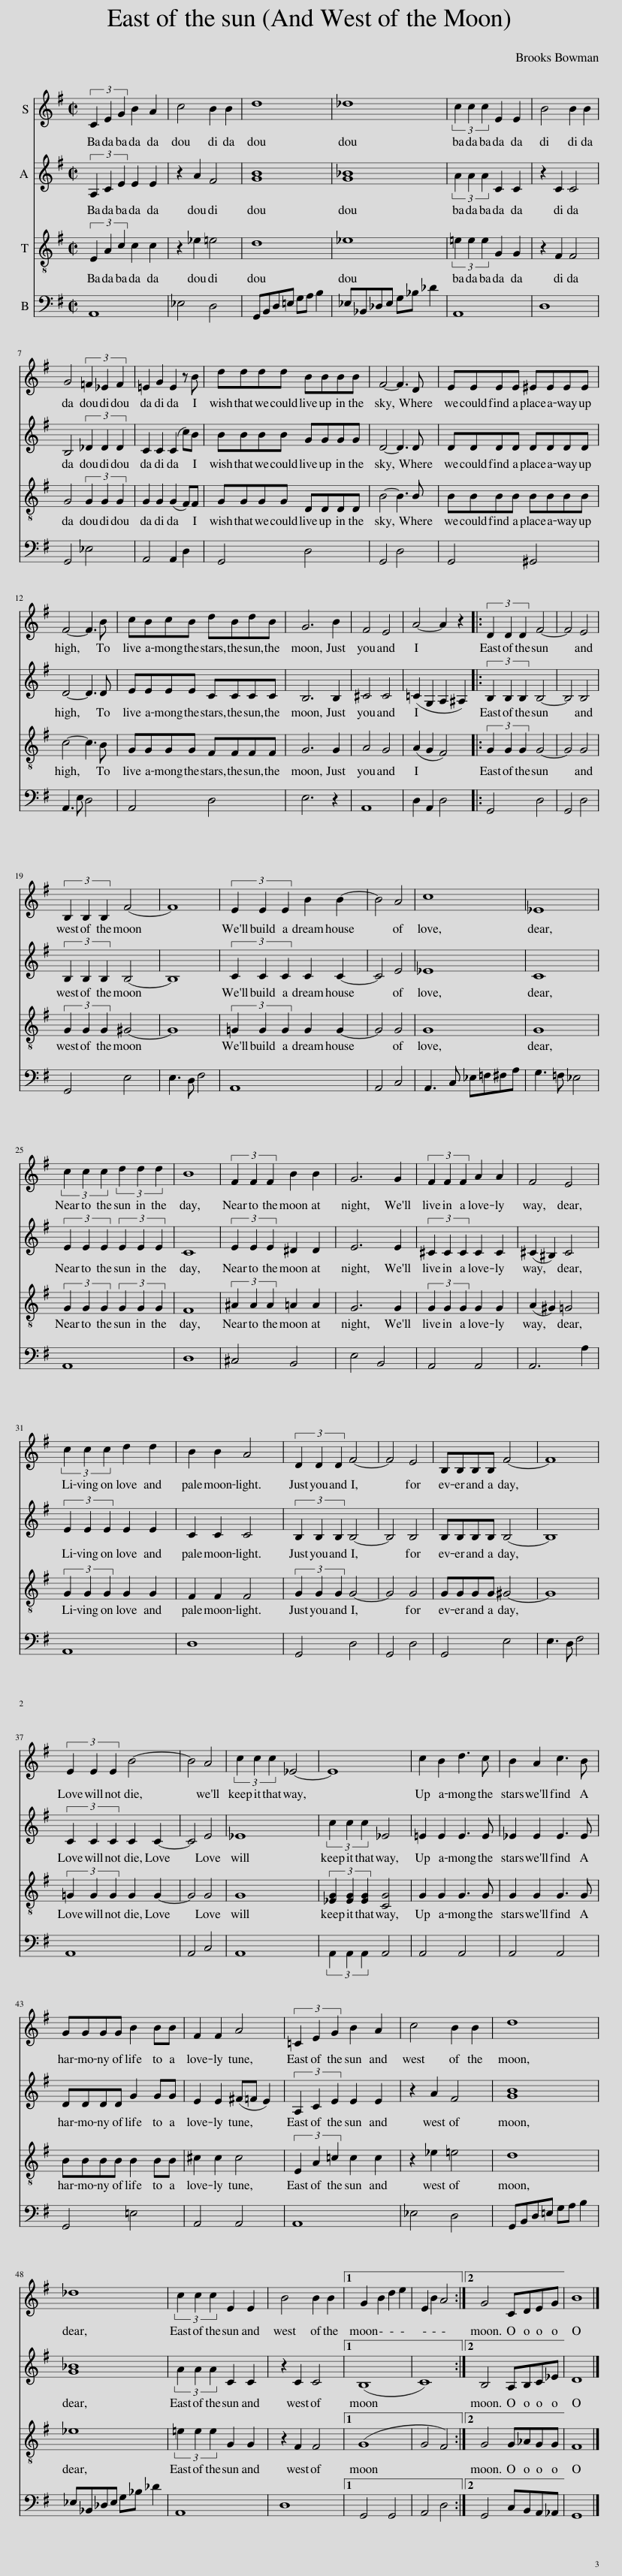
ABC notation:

X:1
%%score 1 2 3 4
L:1/8
M:2/2
I:linebreak $
K:G
V:1 treble
V:2 treble
V:3 treble-8
V:4 bass
V:1
 (3C2 E2 G2 B2 A2 | c4 B2 B2 | d8 | _d8 | (3c2 c2 c2 E2 E2 | %5
 B4 B2 B2 |$ G4 (3=F2 _E2 F2 | =E2 G2 E2 z B | dddd BBBB | F4- F3 D | %10
 EEEE ^EEEE |$ F4- F3 B | cBcB dBdB | G6 B2 | F4 E4 | %15
 A4- A2 z2 |: (3D2 D2 D2 F4- | F4 E4 |$ (3B,2 B,2 B,2 F4- | F8 | %20
 (3E2 E2 E2 B2 B2- | B4 A4 | c8 | _E8 |$ (3c2 c2 c2 (3d2 d2 d2 | %25
 B8 | (3F2 F2 F2 B2 B2 | G6 G2 | (3F2 F2 F2 A2 A2 | F4 E4 |$ %30
 (3c2 c2 c2 d2 d2 | B2 B2 A4 | (3D2 D2 D2 F4- | F4 E4 | B,B,B,B, F4- | %35
 F8 |$ (3E2 E2 E2 B4- | B4 A4 | (3c2 c2 c2 _E4- | E8 | %40
 c2 B2 d3 c | B2 A2 c3 B |$ GGGG B2 BB | F2 F2 A4 | (3=C2 E2 G2 B2 A2 | %45
 c4 B2 B2 | d8 |$ _d8 | (3c2 c2 c2 E2 E2 | B4 B2 B2 |1 %50
 G2 B2 d2 e2 | E2 B2 A4 :|2 G4 CDEG || B8 |] %54
V:2
 (3A,2 C2 E2 E2 E2 | z2 A2 F4 | [GB]8 | [G_B]8 | (3A2 A2 A2 C2 C2 | %5
 z2 C2 C4 |$ B,4 (3_D2 D2 D2 | C2 C2 (C2 c)B | BBBB GGGG | D4- D3 D | %10
 DDDD DDDD |$ D4- D3 D | EEEE CCCC | B,6 B,2 | ^C4 C4 | %15
 (=C2 G,2 A,2 ^A,2) |: (3B,2 B,2 B,2 B,4- | B,4 B,4 |$ (3B,2 B,2 B,2 B,4- | B,8 | %20
 (3C2 C2 C2 C2 C2- | C4 E4 | _E8 | C8 |$ (3E2 E2 E2 (3E2 E2 E2 | %25
 C8 | (3E2 E2 E2 ^D2 D2 | E6 E2 | (3^C2 C2 C2 C2 C2 | (^C2 ^B,2) C4 |$ %30
 (3E2 E2 E2 E2 E2 | C2 C2 C4 | (3B,2 B,2 B,2 B,4- | B,4 B,4 | B,B,B,B, B,4- | %35
 B,8 |$ (3C2 C2 C2 C2 C2- | C4 E4 | _E8 | (3c2 c2 c2 _E4 | %40
 =E2 E2 E3 E | _E2 E2 E3 E |$ DDDD G2 GG | E2 E2 (^F=F E2) | (3A,2 C2 E2 E2 E2 | %45
 z2 A2 F4 | [GB]8 |$ [G_B]8 | (3A2 A2 A2 C2 C2 | z2 C2 C4 |1 %50
 (B,8 | C8) :|2 B,4 A,B,C_E || D8 |] %54
V:3
 (3E2 A2 c2 c2 c2 | z2 _e2 =e4 | d8 | _e8 | (3=e2 e2 e2 G2 G2 | %5
 z2 F2 F4 |$ G4 (3G2 G2 G2 | G2 G2 (G2 F)F | GGGG DDDD | B4- B3 B | %10
 BBBB BBBB |$ c4- c3 B | GGGG FFFF | G6 G2 | A4 G4 | %15
 (A2 G2 F4) |: (3G2 G2 G2 G4- | G4 G4 |$ (3G2 G2 G2 ^G4- | G8 | %20
 (3=G2 G2 G2 G2 G2- | G4 G4 | G8 | G8 |$ (3G2 G2 G2 (3G2 G2 G2 | %25
 F8 | (3^A2 A2 A2 =A2 A2 | G6 G2 | (3G2 G2 G2 G2 G2 | (A2 ^G2) =G4 |$ %30
 (3G2 G2 G2 G2 G2 | F2 F2 F4 | (3G2 G2 G2 G4- | G4 G4 | GGGG ^G4- | %35
 G8 |$ (3=G2 G2 G2 G2 G2- | G4 G4 | G8 | (3[_EG]2 [EG]2 [EG]2 [CG]4 | %40
 G2 G2 G3 G | G2 G2 G3 G |$ BBBB B2 BB | ^c2 c2 c4 | (3E2 A2 =c2 c2 c2 | %45
 z2 _e2 =e4 | d8 |$ _e8 | (3=e2 e2 e2 G2 G2 | z2 F2 F4 |1 %50
 (G8 | G4 F4) :|2 G4 G_AGG || F8 |] %54
V:4
 A,,8 | _E,4 D,4 | G,,B,,D,=E, G,A, B,2 | _E,_B,,_D,E, G,_B, _D2 | A,,8 | %5
 D,8 |$ G,,4 _E,4 | A,,4 A,,2 D,2 | G,,4 D,4 | G,,4 D,4 | %10
 G,,4 ^G,,4 |$ A,,3 E, D,4 | A,,4 D,4 | E,6 z2 | A,,8 | %15
 D,2 A,,2 D,4 |: G,,4 D,4 | G,,4 D,4 |$ G,,4 E,4 | E,3 D, F,4 | %20
 A,,8 | A,,4 C,4 | A,,3 C, _E,=F,^F,A, | G,3 =F, _E,4 |$ A,,8 | %25
 D,8 | ^C,4 B,,4 | E,4 B,,4 | A,,4 A,,4 | A,,6 A,2 |$ %30
 A,,8 | D,8 | G,,4 D,4 | G,,4 D,4 | G,,4 E,4 | %35
 E,3 D, F,4 |$ A,,8 | A,,4 C,4 | A,,8 | (3A,,2 A,,2 A,,2 A,,4 | %40
 A,,4 A,,4 | A,,4 A,,4 |$ G,,4 =E,4 | A,,4 A,,4 | A,,8 | %45
 _E,4 D,4 | G,,B,,D,=E, G,A, B,2 |$ _E,_B,,_D,E, G,_B, _D2 | A,,8 | D,8 |1 %50
 G,,4 G,,4 | A,,4 D,4 :|2 G,,4 C,B,,A,,_A,, || G,,8 |] %54
